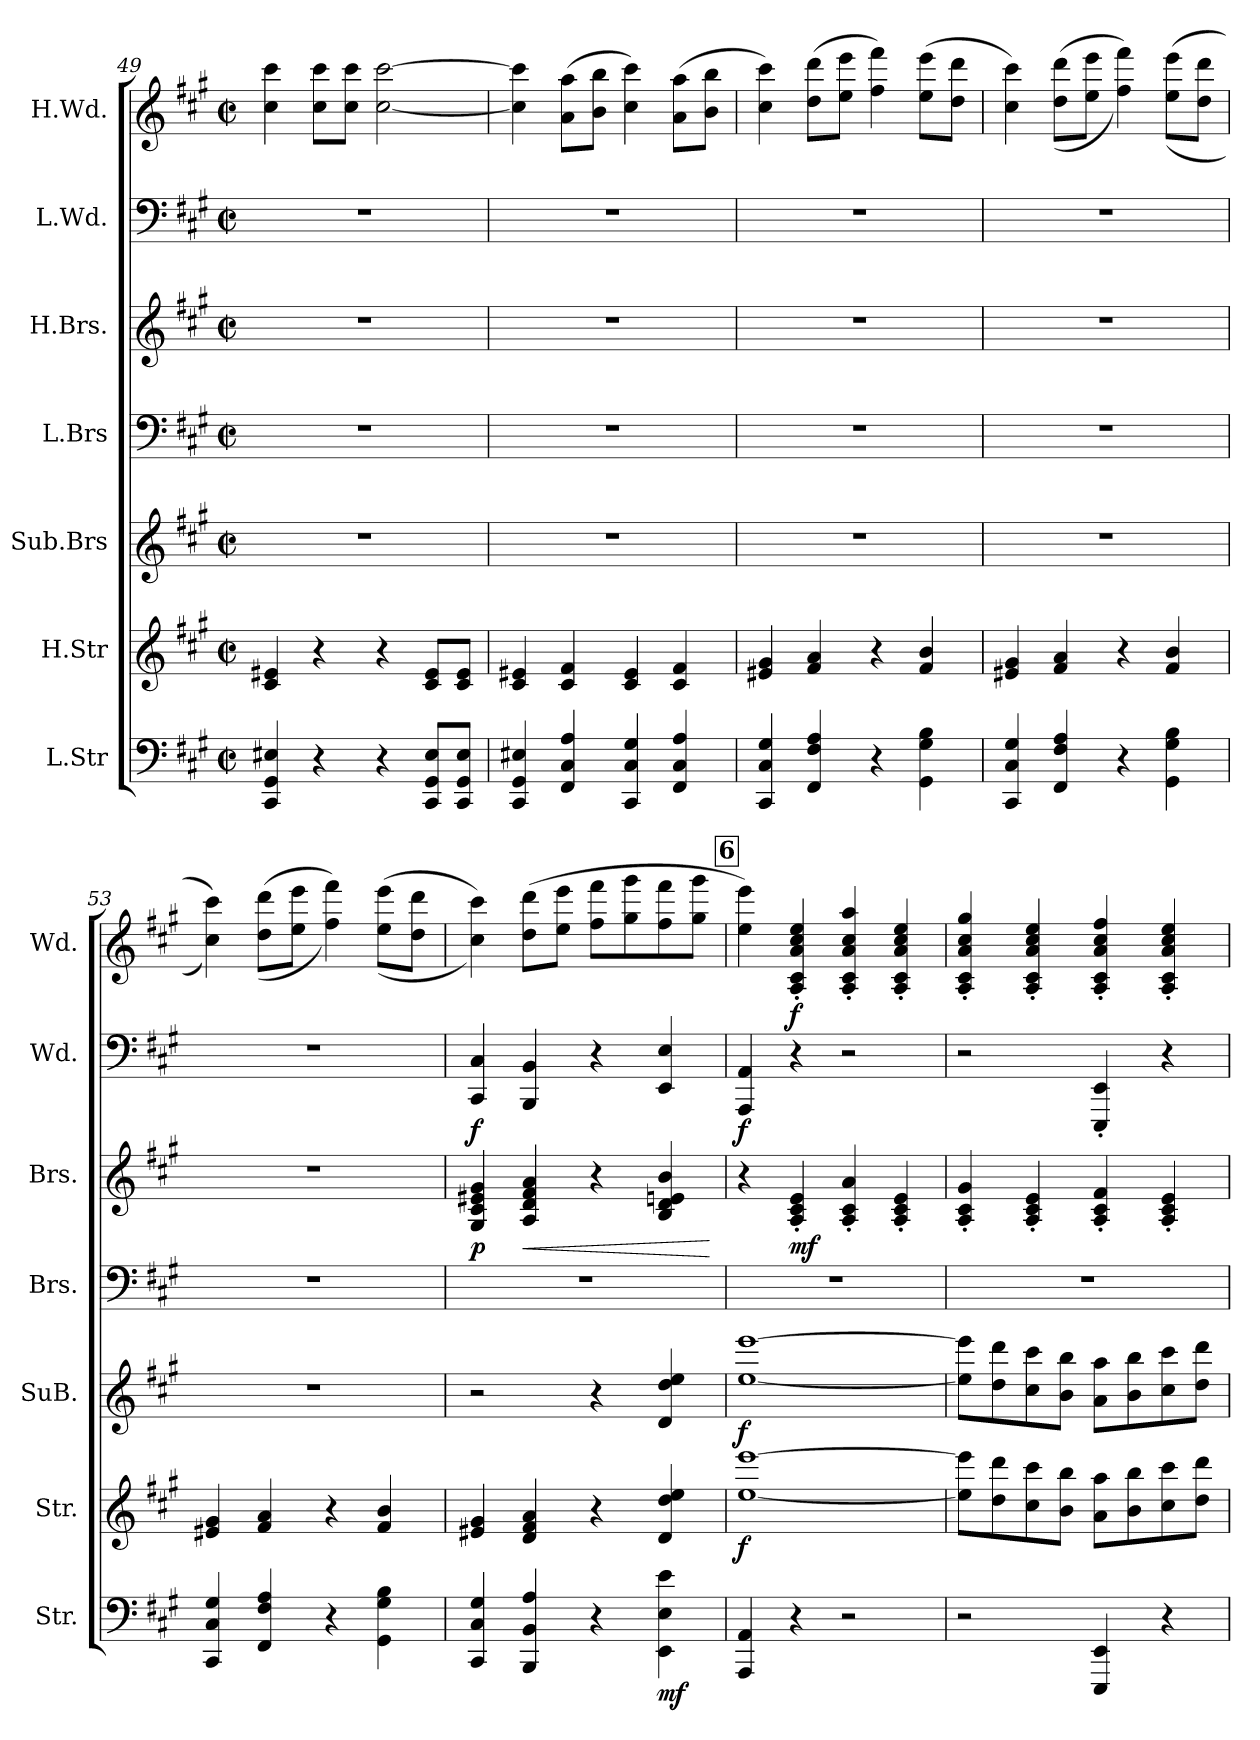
**kern	**dynam	**kern	**dynam	**kern	**dynam	**kern	**kern	**dynam	**kern	**dynam	**kern	**dynam
*part7	*part7	*part6	*part6	*part5	*part5	*part4	*part3	*part3	*part2	*part2	*part1	*part1
*staff7	*staff7	*staff6	*staff6	*staff5	*staff5	*staff4	*staff3	*staff3	*staff2	*staff2	*staff1	*staff1
*I"L.Str	*	*I"H.Str	*	*I"Sub.Brs	*	*I"L.Brs	*I"H.Brs.	*	*I"L.Wd.	*	*I"H.Wd.	*
*I'Str.	*	*I'Str.	*	*I'SuB.	*	*I'Brs.	*I'Brs.	*	*I'Wd.	*	*I'Wd.	*
!!LO:PB:g=z
*clefF4	*	*clefG2	*	*clefG2	*	*clefF4	*clefG2	*	*clefF4	*	*clefG2	*
*k[f#c#g#]	*	*k[f#c#g#]	*	*k[f#c#g#]	*	*k[f#c#g#]	*k[f#c#g#]	*	*k[f#c#g#]	*	*k[f#c#g#]	*
*M2/2	*	*M2/2	*	*M2/2	*	*M2/2	*M2/2	*	*M2/2	*	*M2/2	*
*met(c|)	*	*met(c|)	*	*met(c|)	*	*met(c|)	*met(c|)	*	*met(c|)	*	*met(c|)	*
=49	=49	=49	=49	=49	=49	=49	=49	=49	=49	=49	=49	=49
4CC#/ 4GG#/ 4E#X/	.	4c#/ 4e#X/	.	1r	.	1r	1r	.	1r	.	4cc#\ 4ccc#\	.
4r	.	4r	.	.	.	.	.	.	.	.	8cc#\ 8ccc#\L	.
.	.	.	.	.	.	.	.	.	.	.	8cc#\ 8ccc#\J	.
4r	.	4r	.	.	.	.	.	.	.	.	[2cc#\ [2ccc#\	.
8CC#/ 8GG#/ 8E#/L	.	8c#/ 8e#/L	.	.	.	.	.	.	.	.	.	.
8CC#/ 8GG#/ 8E#/J	.	8c#/ 8e#/J	.	.	.	.	.	.	.	.	.	.
=50	=50	=50	=50	=50	=50	=50	=50	=50	=50	=50	=50	=50
4CC#/ 4GG#/ 4E#X/	.	4c#/ 4e#X/	.	1r	.	1r	1r	.	1r	.	4cc#\] 4ccc#\]	.
4FF#/ 4C#/ 4A/	.	4c#/ 4f#/	.	.	.	.	.	.	.	.	(8a\ 8aa\L	.
.	.	.	.	.	.	.	.	.	.	.	8b\ 8bb\J	.
4CC#/ 4C#/ 4G#/	.	4c#/ 4e#/	.	.	.	.	.	.	.	.	4cc#\ 4ccc#\)	.
4FF#/ 4C#/ 4A/	.	4c#/ 4f#/	.	.	.	.	.	.	.	.	(8a\ 8aa\L	.
.	.	.	.	.	.	.	.	.	.	.	8b\ 8bb\J	.
=51	=51	=51	=51	=51	=51	=51	=51	=51	=51	=51	=51	=51
4CC#/ 4C#/ 4G#/	.	4e#X/ 4g#/	.	1r	.	1r	1r	.	1r	.	4cc#\ 4ccc#\)	.
4FF#/ 4F#/ 4A/	.	4f#/ 4a/	.	.	.	.	.	.	.	.	(8dd\ 8ddd\L	.
.	.	.	.	.	.	.	.	.	.	.	8ee\ 8eee\J	.
4r	.	4r	.	.	.	.	.	.	.	.	4ff#\ 4fff#\)	.
4GG#\ 4G#\ 4B\	.	4f#/ 4b/	.	.	.	.	.	.	.	.	(8ee\ 8eee\L	.
.	.	.	.	.	.	.	.	.	.	.	8dd\ 8ddd\J	.
=52	=52	=52	=52	=52	=52	=52	=52	=52	=52	=52	=52	=52
4CC#/ 4C#/ 4G#/	.	4e#X/ 4g#/	.	1r	.	1r	1r	.	1r	.	4cc#\ 4ccc#\)	.
4FF#/ 4F#/ 4A/	.	4f#/ 4a/	.	.	.	.	.	.	.	.	((8dd\ 8ddd\L	.
.	.	.	.	.	.	.	.	.	.	.	8ee\ 8eee\J	.
4r	.	4r	.	.	.	.	.	.	.	.	4ff#\ 4fff#\))	.
4GG#\ 4G#\ 4B\	.	4f#/ 4b/	.	.	.	.	.	.	.	.	((8ee\ 8eee\L	.
.	.	.	.	.	.	.	.	.	.	.	8dd\ 8ddd\J	.
!!LO:LB:g=z
=53	=53	=53	=53	=53	=53	=53	=53	=53	=53	=53	=53	=53
4CC#/ 4C#/ 4G#/	.	4e#X/ 4g#/	.	1r	.	1r	1r	.	1r	.	4cc#\ 4ccc#\))	.
4FF#/ 4F#/ 4A/	.	4f#/ 4a/	.	.	.	.	.	.	.	.	((8dd\ 8ddd\L	.
.	.	.	.	.	.	.	.	.	.	.	8ee\ 8eee\J	.
4r	.	4r	.	.	.	.	.	.	.	.	4ff#\ 4fff#\))	.
4GG#\ 4G#\ 4B\	.	4f#/ 4b/	.	.	.	.	.	.	.	.	((8ee\ 8eee\L	.
.	.	.	.	.	.	.	.	.	.	.	8dd\ 8ddd\J	.
=54	=54	=54	=54	=54	=54	=54	=54	=54	=54	=54	=54	=54
!	!	!	!	!	!	!	!	!LO:DY:b	!	!LO:DY:b	!	!
4CC#/ 4C#/ 4G#/	.	4e#X/ 4g#/	.	2r	.	1r	4G#/ 4c#/ 4e#X/ 4g#/	p	4CC#/ 4C#/	f	4cc#\ 4ccc#\))	.
!	!	!	!	!	!	!	!	!LO:HP:b	!	!	!	!
4BBB/ 4BB/ 4A/	.	4d/ 4f#/ 4a/	.	.	.	.	4A/ 4d/ 4f#/ 4a/	<	4BBB/ 4BB/	.	(8dd\ 8ddd\L	.
.	.	.	.	.	.	.	.	.	.	.	8ee\ 8eee\J	.
4r	.	4r	.	4r	.	.	4r	.	4r	.	8ff#\ 8fff#\L	.
.	.	.	.	.	.	.	.	.	.	.	8gg#\ 8ggg#\	.
!	!LO:DY:b	!	!	!	!	!	!	!	!	!	!	!
4EE\ 4E\ 4e\	mf	4d/ 4dd/ 4ee/	.	4d/ 4dd/ 4ee/	.	.	4B/ 4d/ 4en/ 4b/	.	4EE/ 4E/	.	8ff#\ 8fff#\	.
.	.	.	.	.	.	.	.	.	.	.	8gg#\ 8ggg#\J	.
.	.	.	.	.	.	.	.	[	.	.	.	.
!!LO:REH:place=s1:a:B:fs=14:t=6
=55	=55	=55	=55	=55	=55	=55	=55	=55	=55	=55	=55	=55
!	!	!	!LO:DY:b	!	!LO:DY:b	!	!	!	!	!LO:DY:b	!	!
4AAA/ 4AA/	.	[1ee [1eee	f	[1ee [1eee	f	1r	4r	.	4AAA/ 4AA/	f	4ee\ 4eee\)	.
!	!	!	!	!	!	!	!	!LO:DY:b	!	!	!	!LO:DY:b
4r	.	.	.	.	.	.	4A/' 4c#/' 4e/'	mf	4r	.	4A/' 4c#/' 4a/' 4cc#/' 4ee/'	f
2r	.	.	.	.	.	.	4A/' 4c#/' 4a/'	.	2r	.	4A/' 4c#/' 4a/' 4cc#/' 4aa/'	.
.	.	.	.	.	.	.	4A/' 4c#/' 4e/'	.	.	.	4A/' 4c#/' 4a/' 4cc#/' 4ee/'	.
=56	=56	=56	=56	=56	=56	=56	=56	=56	=56	=56	=56	=56
2r	.	8ee\] 8eee\]L	.	8ee\] 8eee\]L	.	1r	4A/' 4c#/' 4g#/'	.	2r	.	4A/' 4c#/' 4a/' 4cc#/' 4gg#/'	.
.	.	8dd\ 8ddd\	.	8dd\ 8ddd\	.	.	.	.	.	.	.	.
.	.	8cc#\ 8ccc#\	.	8cc#\ 8ccc#\	.	.	4A/' 4c#/' 4e/'	.	.	.	4A/' 4c#/' 4a/' 4cc#/' 4ee/'	.
.	.	8b\ 8bb\J	.	8b\ 8bb\J	.	.	.	.	.	.	.	.
4EEE/ 4EE/	.	8a\ 8aa\L	.	8a\ 8aa\L	.	.	4A/' 4c#/' 4f#/'	.	4EEE/' 4EE/'	.	4A/' 4c#/' 4a/' 4cc#/' 4ff#/'	.
.	.	8b\ 8bb\	.	8b\ 8bb\	.	.	.	.	.	.	.	.
4r	.	8cc#\ 8ccc#\	.	8cc#\ 8ccc#\	.	.	4A/' 4c#/' 4e/'	.	4r	.	4A/' 4c#/' 4a/' 4cc#/' 4ee/'	.
.	.	8dd\ 8ddd\J	.	8dd\ 8ddd\J	.	.	.	.	.	.	.	.
=	=	=	=	=	=	=	=	=	=	=	=	=
*-	*-	*-	*-	*-	*-	*-	*-	*-	*-	*-	*-	*-
